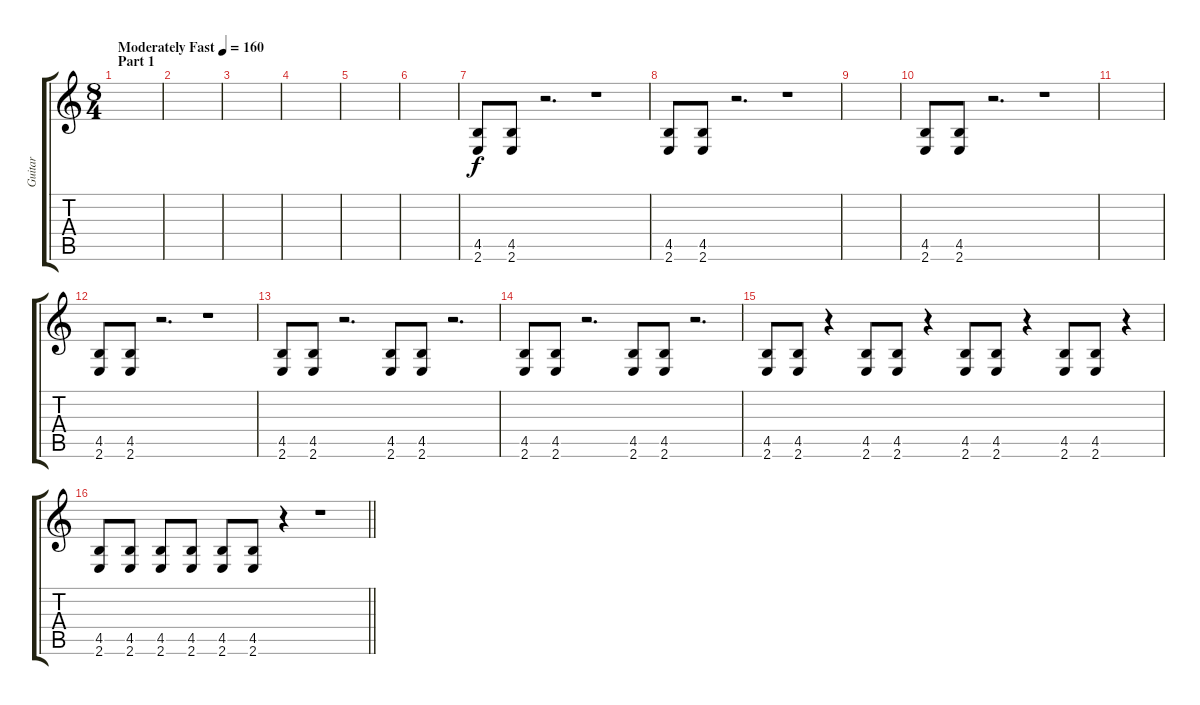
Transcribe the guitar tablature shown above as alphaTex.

\track ("Guitar" "Guitar") {instrument distortionguitar}
\staff {score tabs}
\tuning (D4 A3 F3 C3 G2 D2) {hide}
\ts (8 4)
\section ("" "Part 1")
\tempo (160 "Moderately Fast")
\clef g2
\ks c
|
|
|
|
|
|
(4.5 2.6).8 (4.5 2.6).8 r.2{d} r.1 |
(4.5 2.6).8 (4.5 2.6).8 r.2{d} r.1 |
|
(4.5 2.6).8 (4.5 2.6).8 r.2{d} r.1 |
|
(4.5 2.6).8 (4.5 2.6).8 r.2{d} r.1 |
(4.5 2.6).8 (4.5 2.6).8 r.2{d} (4.5 2.6).8 (4.5 2.6).8 r.2{d} |
(4.5 2.6).8 (4.5 2.6).8 r.2{d} (4.5 2.6).8 (4.5 2.6).8 r.2{d} |
(4.5 2.6).8 (4.5 2.6).8 r.4 (4.5 2.6).8 (4.5 2.6).8 r.4 (4.5 2.6).8 (4.5 2.6).8 r.4 (4.5 2.6).8 (4.5 2.6).8 r.4 |
\barLineRight lightlight
(4.5 2.6).8 (4.5 2.6).8 (4.5 2.6).8 (4.5 2.6).8 (4.5 2.6).8 (4.5 2.6).8 r.4 r.1
